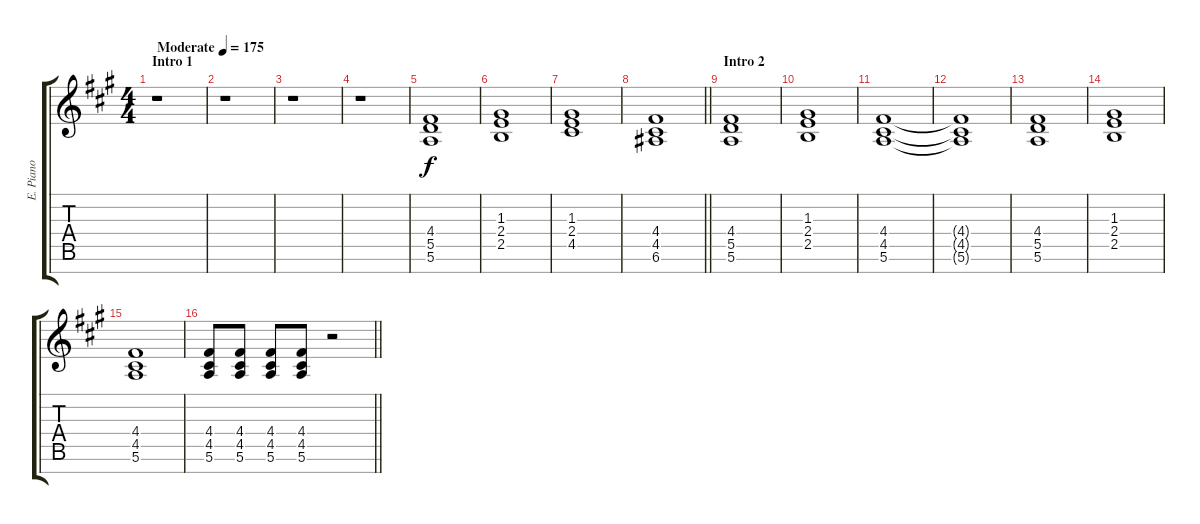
\track ("E. Piano" "E. Piano") {instrument electricpiano1}
\staff {score tabs}
\tuning (E5 B4 G4 D4 A3 E3 B2) {hide}
\ts (4 4)
\section ("" "Intro 1")
\tempo (175 "Moderate")
\clef g2
\ks a
r.1{dy f instrument electricpiano1} |
r.1 |
r.1 |
r.1 |
(4.4 5.5 5.6).1 |
(1.3 2.4 2.5).1 |
(1.3 2.4 4.5).1 |
\barLineRight lightlight
(4.4 4.5 6.6).1 |
\section ("" "Intro 2")
(4.4 5.5 5.6).1 |
(1.3 2.4 2.5).1 |
(4.4 4.5 5.6).1 |
(4.4{t} 4.5{t} 5.6{t}).1 |
(4.4 5.5 5.6).1 |
(1.3 2.4 2.5).1 |
(4.4 4.5 5.6).1 |
\barLineRight lightlight
(4.4 4.5 5.6).8 (4.4 4.5 5.6).8 (4.4 4.5 5.6).8 (4.4 4.5 5.6).8 r.2
